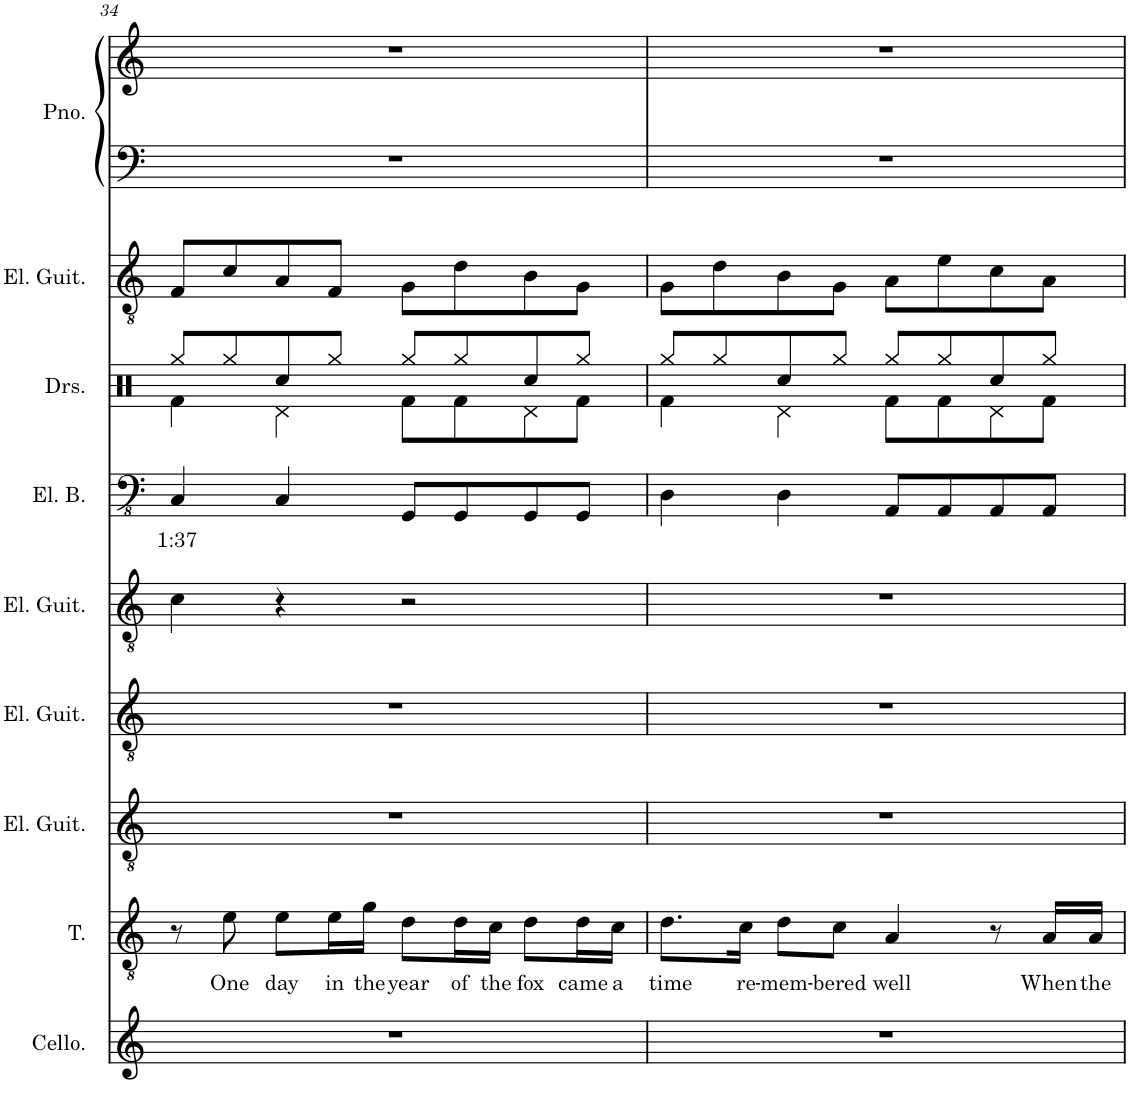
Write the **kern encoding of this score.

**kern	**kern	**text	**kern	**kern	**kern	**kern	**text	**kern	**kern	**kern	**kern
*part9	*part8	*part8	*part7	*part6	*part5	*part4	*part4	*part3	*part2	*part1	*part1
*staff10	*staff9	*staff9	*staff8	*staff7	*staff6	*staff5	*staff5	*staff4	*staff3	*staff2	*staff1
*I"Cello	*I"Tenor	*	*I"Electric Guitar	*I"Electric Guitar	*I"Electric Guitar	*I"Electric Bass	*	*I"Drumset	*I"Electric Guitar	*I"Piano	*
*I'Cello.	*I'T.	*	*I'El. Guit.	*I'El. Guit.	*I'El. Guit.	*I'El. B.	*	*I'Drs.	*I'El. Guit.	*I'Pno.	*
!!LO:PB:g=z
*clefG2	*clefGv2	*	*clefGv2	*clefGv2	*clefGv2	*clefFv4	*	*clefX	*clefGv2	*clefF4	*clefG2
*k[]	*k[]	*	*k[]	*k[]	*k[]	*k[]	*	*k[]	*k[]	*k[]	*k[]
*M4/4	*M4/4	*	*M4/4	*M4/4	*M4/4	*M4/4	*	*M4/4	*M4/4	*M4/4	*M4/4
=34	=34	=34	=34	=34	=34	=34	=34	=34	=34	=34	=34
!	!	!	!	!	!	!	!LO:LY:b	!	!	!	!
*	*	*	*	*	*	*	*	*^	*	*	*
1r	8r	.	1r	1r	4c\	4CC/	1:37	8Rgg/L	4Rf\	8F/L	1r	1r
!	!	!LO:LY:b	!	!	!	!	!	!	!	!	!	!
.	8e\	One	.	.	.	.	.	8Rgg/	.	8c/	.	.
!	!	!LO:LY:b	!	!	!	!	!	!	!	!	!	!
.	8e\L	day	.	.	4r	4CC/	.	8Rcc/	4Rd\	8A/	.	.
!	!	!LO:LY:b	!	!	!	!	!	!	!	!	!	!
.	16e\L	in	.	.	.	.	.	8Rgg/J	.	8F/J	.	.
!	!	!LO:LY:b	!	!	!	!	!	!	!	!	!	!
.	16g\JJ	the	.	.	.	.	.	.	.	.	.	.
!	!	!LO:LY:b	!	!	!	!	!	!	!	!	!	!
.	8d\L	year	.	.	2r	8GGG/L	.	8Rgg/L	8Rf\L	8G\L	.	.
!	!	!LO:LY:b	!	!	!	!	!	!	!	!	!	!
.	16d\L	of	.	.	.	8GGG/	.	8Rgg/	8Rf\	8d\	.	.
!	!	!LO:LY:b	!	!	!	!	!	!	!	!	!	!
.	16c\JJ	the	.	.	.	.	.	.	.	.	.	.
!	!	!LO:LY:b	!	!	!	!	!	!	!	!	!	!
.	8d\L	fox	.	.	.	8GGG/	.	8Rcc/	8Rd\	8B\	.	.
!	!	!LO:LY:b	!	!	!	!	!	!	!	!	!	!
.	16d\L	came	.	.	.	8GGG/J	.	8Rgg/J	8Rf\J	8G\J	.	.
!	!	!LO:LY:b	!	!	!	!	!	!	!	!	!	!
.	16c\JJ	a	.	.	.	.	.	.	.	.	.	.
=35	=35	=35	=35	=35	=35	=35	=35	=35	=35	=35	=35	=35
!	!	!LO:LY:b	!	!	!	!	!	!	!	!	!	!
1r	8.d\L	time	1r	1r	1r	4DD\	.	8Rgg/L	4Rf\	8G\L	1r	1r
.	.	.	.	.	.	.	.	8Rgg/	.	8d\	.	.
!	!	!LO:LY:b	!	!	!	!	!	!	!	!	!	!
.	16c\Jk	re-	.	.	.	.	.	.	.	.	.	.
!	!	!LO:LY:b	!	!	!	!	!	!	!	!	!	!
.	8d\L	-mem-	.	.	.	4DD\	.	8Rcc/	4Rd\	8B\	.	.
!	!	!LO:LY:b	!	!	!	!	!	!	!	!	!	!
.	8c\J	-bered	.	.	.	.	.	8Rgg/J	.	8G\J	.	.
!	!	!LO:LY:b	!	!	!	!	!	!	!	!	!	!
.	4A/	well	.	.	.	8AAA/L	.	8Rgg/L	8Rf\L	8A\L	.	.
.	.	.	.	.	.	8AAA/	.	8Rgg/	8Rf\	8e\	.	.
.	8r	.	.	.	.	8AAA/	.	8Rcc/	8Rd\	8c\	.	.
!	!	!LO:LY:b	!	!	!	!	!	!	!	!	!	!
.	16A/LL	When	.	.	.	8AAA/J	.	8Rgg/J	8Rf\J	8A\J	.	.
!	!	!LO:LY:b	!	!	!	!	!	!	!	!	!	!
.	16A/JJ	the	.	.	.	.	.	.	.	.	.	.
*	*	*	*	*	*	*	*	*v	*v	*	*	*
=	=	=	=	=	=	=	=	=	=	=	=
*-	*-	*-	*-	*-	*-	*-	*-	*-	*-	*-	*-
